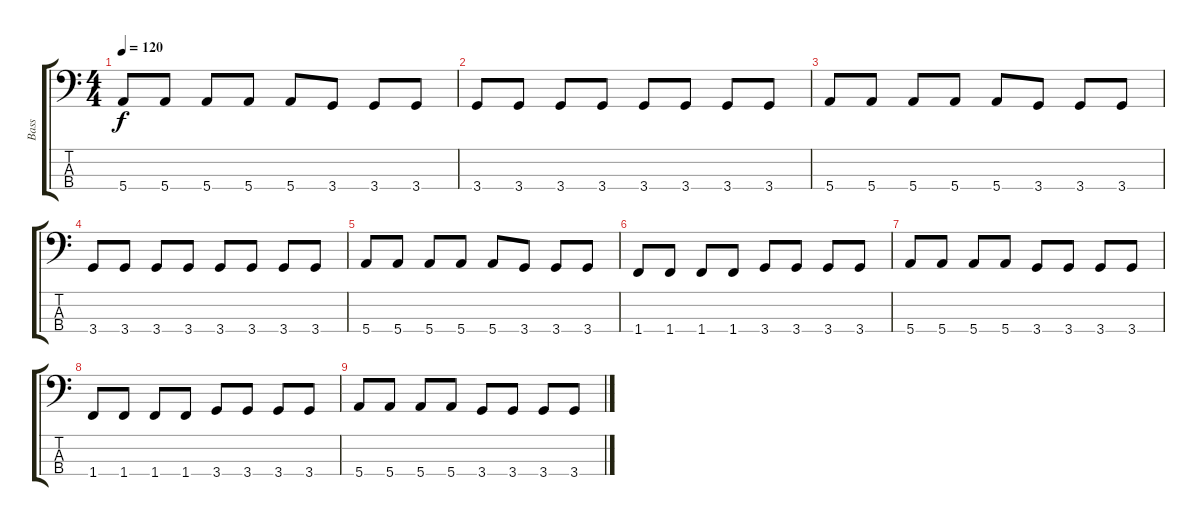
\track ("Bass" "Bass") {instrument electricbasspick}
\staff {score tabs}
\tuning (G2 D2 A1 E1) {hide}
\ts (4 4)
\tempo 120
\clef f4
\ks c
5.4.8{dy f} 5.4.8 5.4.8 5.4.8 5.4.8 3.4.8 3.4.8 3.4.8 |
3.4.8 3.4.8 3.4.8 3.4.8 3.4.8 3.4.8 3.4.8 3.4.8 |
5.4.8 5.4.8 5.4.8 5.4.8 5.4.8 3.4.8 3.4.8 3.4.8 |
3.4.8 3.4.8 3.4.8 3.4.8 3.4.8 3.4.8 3.4.8 3.4.8 |
5.4.8 5.4.8 5.4.8 5.4.8 5.4.8 3.4.8 3.4.8 3.4.8 |
1.4.8 1.4.8 1.4.8 1.4.8 3.4.8 3.4.8 3.4.8 3.4.8 |
5.4.8 5.4.8 5.4.8 5.4.8 3.4.8 3.4.8 3.4.8 3.4.8 |
1.4.8 1.4.8 1.4.8 1.4.8 3.4.8 3.4.8 3.4.8 3.4.8 |
5.4.8 5.4.8 5.4.8 5.4.8 3.4.8 3.4.8 3.4.8 3.4.8
